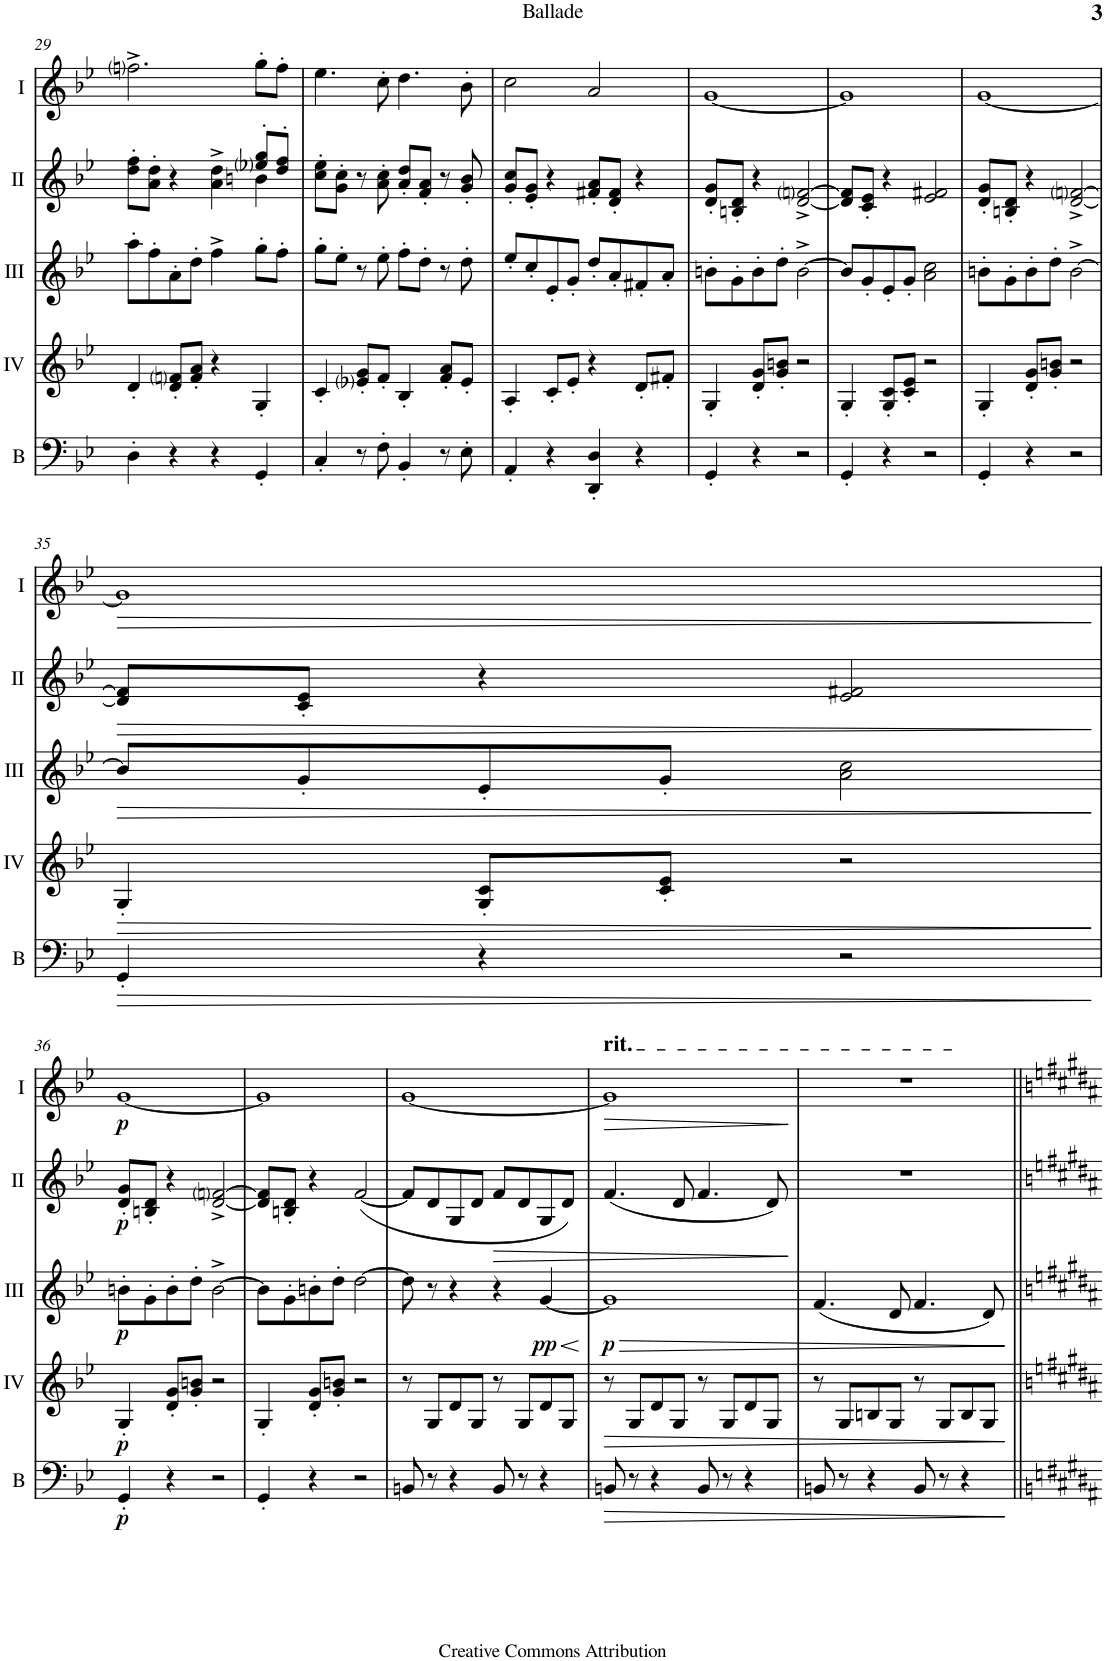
**kern	**dynam	**kern	**dynam	**kern	**dynam	**kern	**dynam	**kern	**dynam
*part5	*part5	*part4	*part4	*part3	*part3	*part2	*part2	*part1	*part1
*staff5	*staff5	*staff4	*staff4	*staff3	*staff3	*staff2	*staff2	*staff1	*staff1
*I"Bass	*	*I"Acc. 4	*	*I"Acc. 3	*	*I"Acc. 2	*	*I"Acc. 1	*
*I'B	*	*	*	*	*	*	*	*	*
!!LO:PB:g=z
*clefF4	*	*clefG2	*	*clefG2	*	*clefG2	*	*clefG2	*
*Trd7c12	*	*Trd7c12	*	*Trd7c12	*	*	*	*	*
*k[b-e-]	*	*k[b-e-]	*	*k[b-e-]	*	*k[b-e-]	*	*k[b-e-]	*
*M2/2	*	*M2/2	*	*M2/2	*	*M2/2	*	*M2/2	*
*met(c|)	*	*met(c|)	*	*met(c|)	*	*met(c|)	*	*met(c|)	*
=29	=29	=29	=29	=29	=29	=29	=29	=29	=29
*	*	*	*	*	*	*^	*	*	*
4D'\	.	4d'/	.	8aa'\L	.	8dd\' 8ff\'L	2.ryy	.	2.ffni^\	.
.	.	.	.	8ff'\	.	8a\' 8dd\'J	.	.	.	.
4r	.	8d/' 8fni/'L	.	8a'\	.	4r	.	.	.	.
.	.	8f/' 8a/'J	.	8dd'\J	.	.	.	.	.	.
4r	.	4r	.	4ff^\	.	4a\^ 4dd\^	.	.	.	.
4GG'/	.	4G'/	.	8gg'\L	.	8ee-i/' 8gg/'L	4bn\	.	8gg'\L	.
.	.	.	.	8ff'\J	.	8dd/' 8ff/'J	.	.	8ff'\J	.
*	*	*	*	*	*	*v	*v	*	*	*
=30	=30	=30	=30	=30	=30	=30	=30	=30	=30
4C'/	.	4c'/	.	8gg'\L	.	8cc\' 8ee-\'L	.	4.ee-\	.
.	.	.	.	8ee-'\J	.	8g\' 8cc\'J	.	.	.
8r	.	8e-i/' 8g/'L	.	8r	.	8r	.	.	.
8F'\	.	8f'/J	.	8ee-'\	.	8a\' 8cc\'	.	8cc'\	.
4BB-'/	.	4B-'/	.	8ff'\L	.	8a/' 8dd/'L	.	4.dd\	.
.	.	.	.	8dd'\J	.	8f/' 8a/'J	.	.	.
8r	.	8f/' 8a/'L	.	8r	.	8r	.	.	.
8E-'\	.	8e-'/J	.	8dd'\	.	8g/' 8b-/'	.	8b-'\	.
=31	=31	=31	=31	=31	=31	=31	=31	=31	=31
4AA'/	.	4A'/	.	8ee-'/L	.	8g/' 8cc/'L	.	2cc\	.
.	.	.	.	8cc'/	.	8e-/' 8g/'J	.	.	.
4r	.	8c'/L	.	8e-'/	.	4r	.	.	.
.	.	8e-'/J	.	8g'/J	.	.	.	.	.
4DD/' 4D/'	.	4r	.	8dd'/L	.	8f#X/' 8a/'L	.	2a/	.
.	.	.	.	8a'/	.	8d/' 8f#/'J	.	.	.
4r	.	8d'/L	.	8f#X'/	.	4r	.	.	.
.	.	8f#X'/J	.	8a'/J	.	.	.	.	.
=32	=32	=32	=32	=32	=32	=32	=32	=32	=32
4GG'/	.	4G'/	.	8bn'\L	.	8d/' 8g/'L	.	[1g	.
.	.	.	.	8g'\	.	8Bn/' 8d/'J	.	.	.
4r	.	8d/' 8g/'L	.	8b'\	.	4r	.	.	.
.	.	8g/' 8bn/'J	.	8dd'\J	.	.	.	.	.
2r	.	2r	.	[2b^\	.	[2d/^ [2fni/^	.	.	.
=33	=33	=33	=33	=33	=33	=33	=33	=33	=33
4GG'/	.	4G'/	.	8b/L]	.	8d/] 8f/]L	.	1g]	.
.	.	.	.	8g'/	.	8c/' 8e-/'J	.	.	.
4r	.	8G/' 8c/'L	.	8e-'/	.	4r	.	.	.
.	.	8c/' 8e-/'J	.	8g'/J	.	.	.	.	.
2r	.	2r	.	2a\ 2cc\	.	2e-/ 2f#X/	.	.	.
=34	=34	=34	=34	=34	=34	=34	=34	=34	=34
4GG'/	.	4G'/	.	8bn'\L	.	8d/' 8g/'L	.	[1g	.
.	.	.	.	8g'\	.	8Bn/' 8d/'J	.	.	.
4r	.	8d/' 8g/'L	.	8b'\	.	4r	.	.	.
.	.	8g/' 8bn/'J	.	8dd'\J	.	.	.	.	.
2r	.	2r	.	[2b^\	.	[2d/^ [2fni/^	.	.	.
!!LO:LB:g=z
=35	=35	=35	=35	=35	=35	=35	=35	=35	=35
!	!LO:HP:b	!	!LO:HP:b	!	!LO:HP:b	!	!LO:HP:b	!	!LO:HP:b
4GG'/	>	4G'/	>	8b/L]	>	8d/] 8f/]L	>	1g]	>
.	.	.	.	8g'/	.	8c/' 8e-/'J	.	.	.
4r	.	8G/' 8c/'L	.	8e-'/	.	4r	.	.	.
.	.	8c/' 8e-/'J	.	8g'/J	.	.	.	.	.
2r	.	2r	.	2a\ 2cc\	.	2e-/ 2f#X/	.	.	.
.	]	.	]	.	]	.	]	.	]
!!LO:LB:g=z
=36	=36	=36	=36	=36	=36	=36	=36	=36	=36
!	!LO:DY:b	!	!LO:DY:b	!	!LO:DY:b	!	!LO:DY:b	!	!LO:DY:b
4GG'/	p	4G'/	p	8bn'\L	p	8d/' 8g/'L	p	[1g	p
.	.	.	.	8g'\	.	8Bn/' 8d/'J	.	.	.
4r	.	8d/' 8g/'L	.	8b'\	.	4r	.	.	.
.	.	8g/' 8bn/'J	.	8dd'\J	.	.	.	.	.
2r	.	2r	.	[2b^\	.	[2d/^ [2fni/^	.	.	.
=37	=37	=37	=37	=37	=37	=37	=37	=37	=37
4GG'/	.	4G'/	.	8b\L]	.	8d/] 8f/]L	.	1g]	.
.	.	.	.	8g'\	.	8Bn/' 8d/'J	.	.	.
4r	.	8d/' 8g/'L	.	8bn'\	.	4r	.	.	.
.	.	8g/' 8bn/'J	.	8dd'\J	.	.	.	.	.
2r	.	2r	.	[2dd\	.	([2f/	.	.	.
=38	=38	=38	=38	=38	=38	=38	=38	=38	=38
8BBn/	.	8r	.	8dd\]	.	8f/L]	.	[1g	.
8r	.	8G/L	.	8r	.	8d/	.	.	.
4r	.	8d/	.	4r	.	8G/	.	.	.
.	.	8G/J	.	.	.	8d/J	.	.	.
!	!	!	!	!	!	!	!LO:HP:b	!	!
8BB/	.	8r	.	4r	.	8f/L	>	.	.
8r	.	8G/L	.	.	.	8d/	.	.	.
!	!	!	!	!	!LO:HP:b	!	!	!	!
!	!	!	!	!	!LO:DY:n=1:b	!	!	!	!
4r	.	8d/	.	[4g/	< pp	8G/	.	.	.
.	.	8G/J	.	.	.	8d/J)	.	.	.
.	.	.	.	.	[	.	.	.	.
=39	=39	=39	=39	=39	=39	=39	=39	=39	=39
!	!	!	!	!	!	!	!	!LO:TX:a:t=rit.	!
!	!LO:HP:b	!	!LO:HP:b	!	!LO:HP:b	!	!	!	!LO:HP:b
!	!	!	!	!	!LO:DY:n=1:b	!	!	!	!
8BBn/	>	8r	>	1g]	> p	(4.f/	.	1g]	>
8r	.	8G/L	.	.	.	.	.	.	.
4r	.	8d/	.	.	.	.	.	.	.
.	.	8G/J	.	.	.	8d/	.	.	.
8BB/	.	8r	.	.	.	4.f/	.	.	.
8r	.	8G/L	.	.	.	.	.	.	.
4r	.	8d/	.	.	.	.	.	.	.
.	.	8G/J	.	.	.	8d/)	.	.	.
.	.	.	.	.	.	.	]	.	]
=40	=40	=40	=40	=40	=40	=40	=40	=40	=40
8BBn/	.	8r	.	(4.f/	.	1r	.	1r	.
8r	.	8G/L	.	.	.	.	.	.	.
4r	.	8Bn/	.	.	.	.	.	.	.
.	.	8G/J	.	8d/	.	.	.	.	.
8BB/	.	8r	.	4.f/	.	.	.	.	.
8r	.	8G/L	.	.	.	.	.	.	.
4r	.	8B/	.	.	.	.	.	.	.
.	.	8G/J	.	8d/)	.	.	.	.	.
.	]	.	]	.	]	.	.	.	.
=||	=||	=||	=||	=||	=||	=||	=||	=||	=||
*-	*-	*-	*-	*-	*-	*-	*-	*-	*-
